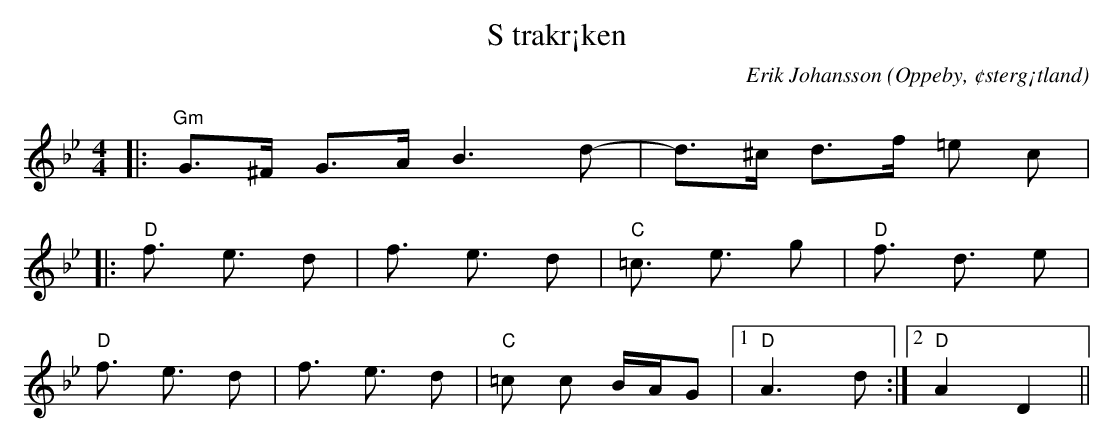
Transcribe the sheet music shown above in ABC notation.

X:1
T:S trakr¡ken
C:Erik Johansson
O:Oppeby, ¢sterg¡tland
Q:130
M:4/4
L:1/8
K:Gm
|:"Gm"G>^F G>A B3 d-|d>^c d>f =e c |
|:"D" f3/2 e3/2 d |f3/2 e3/2 d| "C" =c3/2 e3/2 g| "D" f3/2 d3/2 e |
"D" f3/2 e3/2 d |f3/2 e3/2 d| "C"=c c  B/A/G  |1 "D" A3  d:|2 "D" A2 D2||
